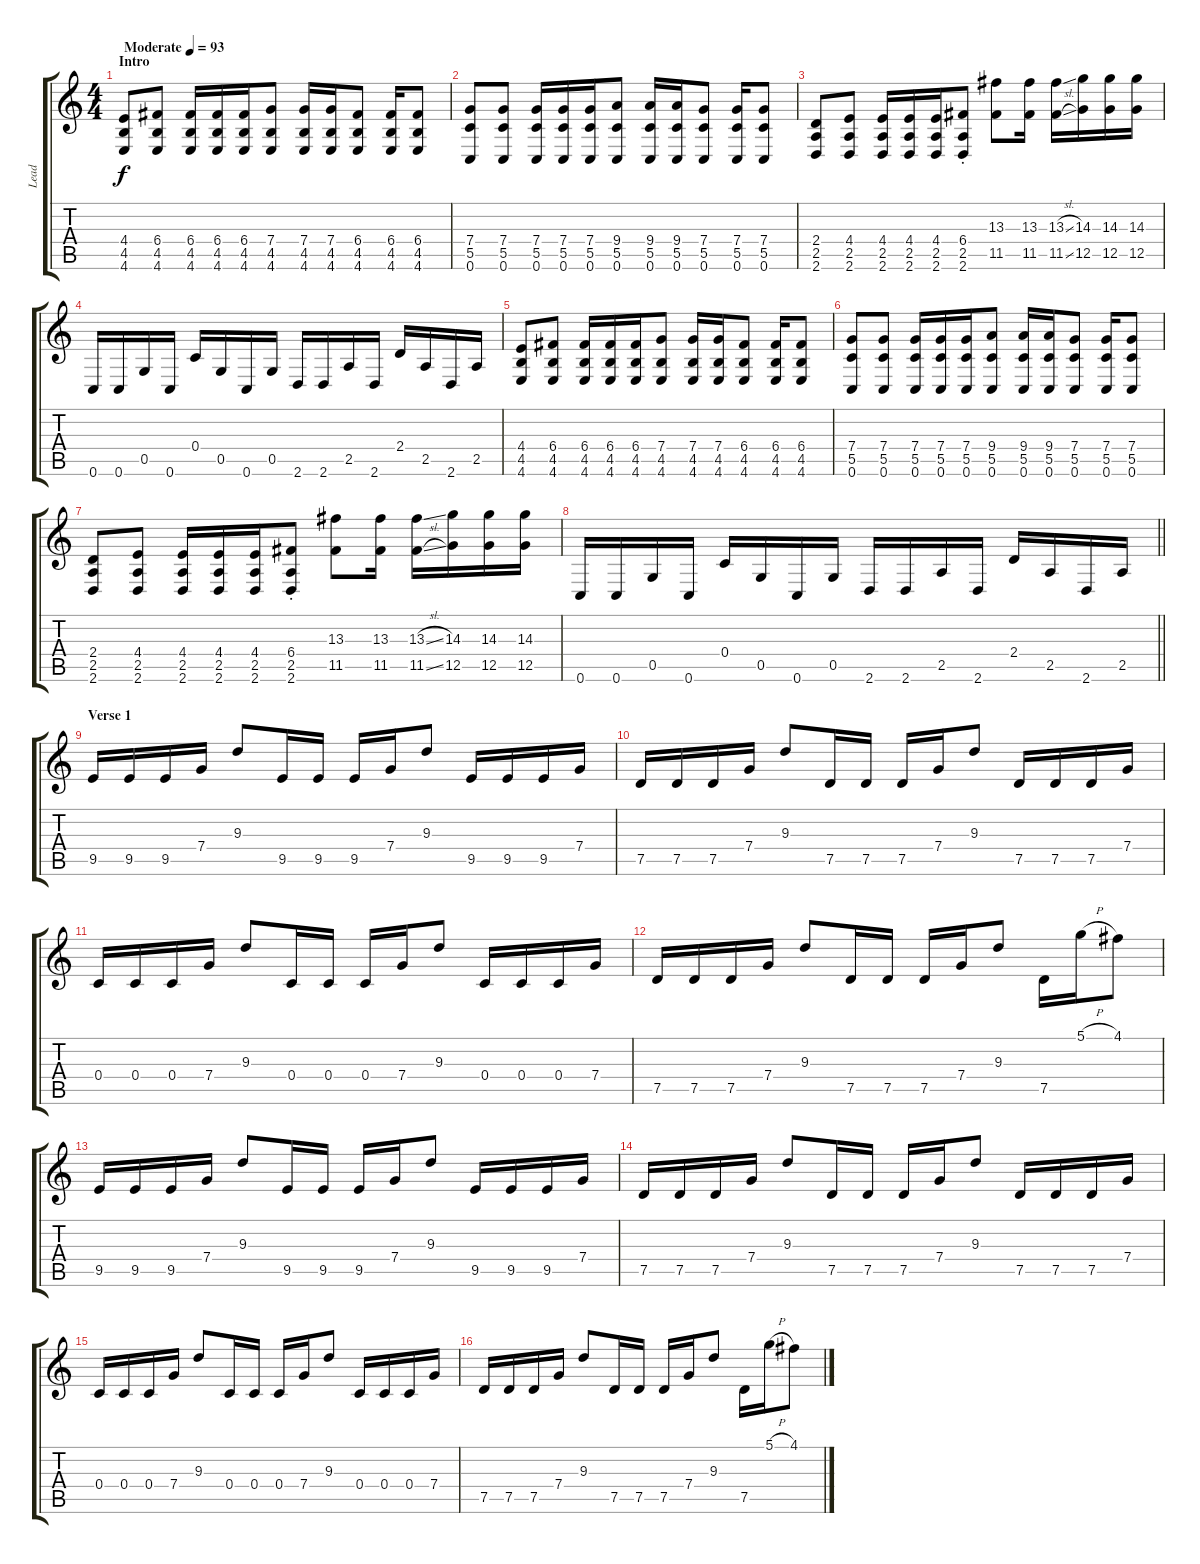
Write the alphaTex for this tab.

\track ("Lead" "Lead") {instrument acousticguitarsteel}
\staff {score tabs}
\tuning (D4 A3 F3 C3 G2 C2) {hide}
\ts (4 4)
\section ("" "Intro")
\tempo (93 "Moderate")
\clef g2
\ks c
(4.4 4.5 4.6).8{dy f instrument acousticguitarsteel} (6.4 4.5 4.6).8 (6.4 4.5 4.6).16 (6.4 4.5 4.6).16 (6.4 4.5 4.6).16 (7.4 4.5 4.6).8 (7.4 4.5 4.6).16 (7.4 4.5 4.6).16 (6.4 4.5 4.6).8 (6.4 4.5 4.6).16 (6.4 4.5 4.6).8 |
(7.4 5.5 0.6).8 (7.4 5.5 0.6).8 (7.4 5.5 0.6).16 (7.4 5.5 0.6).16 (7.4 5.5 0.6).16 (9.4 5.5 0.6).8 (9.4 5.5 0.6).16 (9.4 5.5 0.6).16 (7.4 5.5 0.6).8 (7.4 5.5 0.6).16 (7.4 5.5 0.6).8 |
(2.4 2.5 2.6).8 (4.4 2.5 2.6).8 (4.4 2.5 2.6).16 (4.4 2.5 2.6).16 (4.4 2.5 2.6).16 (6.4{st} 2.5{st} 2.6{st}).8 (13.3 11.5).8 (13.3 11.5).16 (13.3{sl} 11.5{sl}).16 (14.3 12.5).16 (14.3 12.5).16 (14.3 12.5).16 |
0.6.16 0.6.16 0.5.16 0.6.16 0.4.16 0.5.16 0.6.16 0.5.16 2.6.16 2.6.16 2.5.16 2.6.16 2.4.16 2.5.16 2.6.16 2.5.16 |
(4.4 4.5 4.6).8 (6.4 4.5 4.6).8 (6.4 4.5 4.6).16 (6.4 4.5 4.6).16 (6.4 4.5 4.6).16 (7.4 4.5 4.6).8 (7.4 4.5 4.6).16 (7.4 4.5 4.6).16 (6.4 4.5 4.6).8 (6.4 4.5 4.6).16 (6.4 4.5 4.6).8 |
(7.4 5.5 0.6).8 (7.4 5.5 0.6).8 (7.4 5.5 0.6).16 (7.4 5.5 0.6).16 (7.4 5.5 0.6).16 (9.4 5.5 0.6).8 (9.4 5.5 0.6).16 (9.4 5.5 0.6).16 (7.4 5.5 0.6).8 (7.4 5.5 0.6).16 (7.4 5.5 0.6).8 |
(2.4 2.5 2.6).8 (4.4 2.5 2.6).8 (4.4 2.5 2.6).16 (4.4 2.5 2.6).16 (4.4 2.5 2.6).16 (6.4{st} 2.5{st} 2.6{st}).8 (13.3 11.5).8 (13.3 11.5).16 (13.3{sl} 11.5{sl}).16 (14.3 12.5).16 (14.3 12.5).16 (14.3 12.5).16 |
\barLineRight lightlight
0.6.16 0.6.16 0.5.16 0.6.16 0.4.16 0.5.16 0.6.16 0.5.16 2.6.16 2.6.16 2.5.16 2.6.16 2.4.16 2.5.16 2.6.16 2.5.16 |
\section ("" "Verse 1")
9.5.16 9.5.16 9.5.16 7.4.16 9.3.8 9.5.16 9.5.16 9.5.16 7.4.16 9.3.8 9.5.16 9.5.16 9.5.16 7.4.16 |
7.5.16 7.5.16 7.5.16 7.4.16 9.3.8 7.5.16 7.5.16 7.5.16 7.4.16 9.3.8 7.5.16 7.5.16 7.5.16 7.4.16 |
0.4.16 0.4.16 0.4.16 7.4.16 9.3.8 0.4.16 0.4.16 0.4.16 7.4.16 9.3.8 0.4.16 0.4.16 0.4.16 7.4.16 |
7.5.16 7.5.16 7.5.16 7.4.16 9.3.8 7.5.16 7.5.16 7.5.16 7.4.16 9.3.8 7.5.16 5.1{h}.16 4.1.8 |
9.5.16 9.5.16 9.5.16 7.4.16 9.3.8 9.5.16 9.5.16 9.5.16 7.4.16 9.3.8 9.5.16 9.5.16 9.5.16 7.4.16 |
7.5.16 7.5.16 7.5.16 7.4.16 9.3.8 7.5.16 7.5.16 7.5.16 7.4.16 9.3.8 7.5.16 7.5.16 7.5.16 7.4.16 |
0.4.16 0.4.16 0.4.16 7.4.16 9.3.8 0.4.16 0.4.16 0.4.16 7.4.16 9.3.8 0.4.16 0.4.16 0.4.16 7.4.16 |
7.5.16 7.5.16 7.5.16 7.4.16 9.3.8 7.5.16 7.5.16 7.5.16 7.4.16 9.3.8 7.5.16 5.1{h}.16 4.1.8
